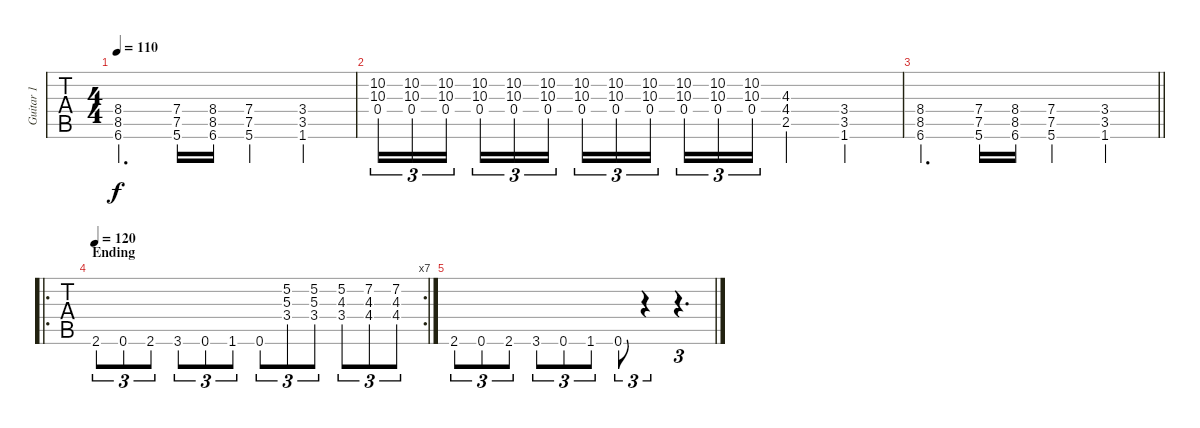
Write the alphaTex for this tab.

\track ("Guitar 1" "Guitar 1") {instrument distortionguitar}
\staff {tabs}
\tuning (C4 G3 Eb3 Bb2 F2 C2) {hide}
\ts (4 4)
\tempo 110
\clef g2
\ks c
(8.4 8.5 6.6).4{d dy f} (7.4 7.5 5.6).16 (8.4 8.5 6.6).16 (7.4 7.5 5.6).4 (3.4 3.5 1.6).4 |
(10.2 10.3 0.4).16{tu (3 2)} (10.2 10.3 0.4).16{tu (3 2)} (10.2 10.3 0.4).16{tu (3 2) beam splitsecondary} (10.2 10.3 0.4).16{tu (3 2)} (10.2 10.3 0.4).16{tu (3 2)} (10.2 10.3 0.4).16{tu (3 2)} (10.2 10.3 0.4).16{tu (3 2)} (10.2 10.3 0.4).16{tu (3 2)} (10.2 10.3 0.4).16{tu (3 2) beam splitsecondary} (10.2 10.3 0.4).16{tu (3 2)} (10.2 10.3 0.4).16{tu (3 2)} (10.2 10.3 0.4).16{tu (3 2)} (4.3 4.4 2.5).4 (3.4 3.5 1.6).4 |
\barLineRight lightlight
(8.4 8.5 6.6).4{d} (7.4 7.5 5.6).16 (8.4 8.5 6.6).16 (7.4 7.5 5.6).4 (3.4 3.5 1.6).4 |
\ro
\rc 7
\section ("" "Ending")
\tempo 120
2.6.8{tu (3 2)} 0.6.8{tu (3 2)} 2.6.8{tu (3 2)} 3.6.8{tu (3 2)} 0.6.8{tu (3 2)} 1.6.8{tu (3 2)} 0.6.8{tu (3 2)} (5.2 5.3 3.4).8{tu (3 2)} (5.2 5.3 3.4).8{tu (3 2)} (5.2 4.3 3.4).8{tu (3 2)} (7.2 4.3 4.4).8{tu (3 2)} (7.2 4.3 4.4).8{tu (3 2)} |
2.6.8{tu (3 2)} 0.6.8{tu (3 2)} 2.6.8{tu (3 2)} 3.6.8{tu (3 2)} 0.6.8{tu (3 2)} 1.6.8{tu (3 2)} 0.6.8{tu (3 2)} r.4{tu (3 2)} r.4{d tu (3 2)}
